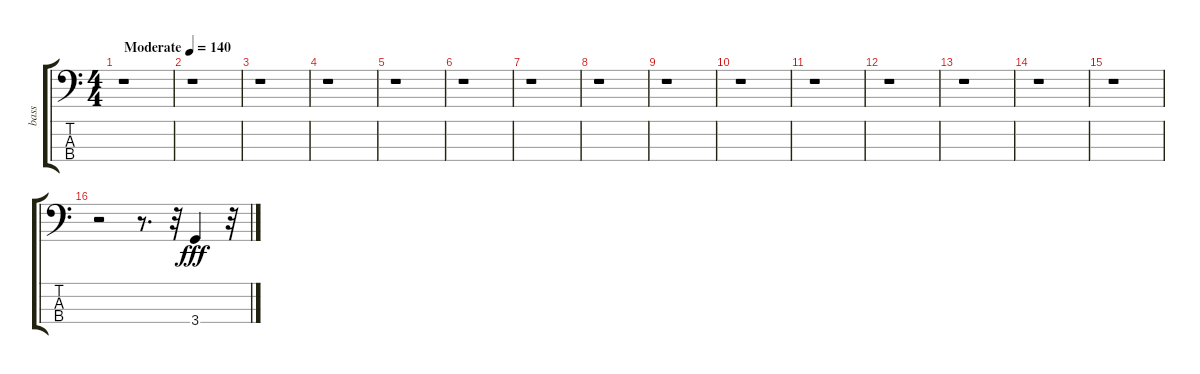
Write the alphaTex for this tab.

\track ("bass" "bass") {instrument electricbassfinger}
\staff {score tabs}
\tuning (G2 D2 A1 E1) {hide}
\ts (4 4)
\tempo (140 "Moderate")
\clef f4
\ks c
r.1{dy fff instrument electricbassfinger} |
r.1 |
r.1 |
r.1 |
r.1 |
r.1 |
r.1 |
r.1 |
r.1 |
r.1 |
r.1 |
r.1 |
r.1 |
r.1 |
r.1 |
r.2 r.8{d} r.32 3.4.4 r.32
